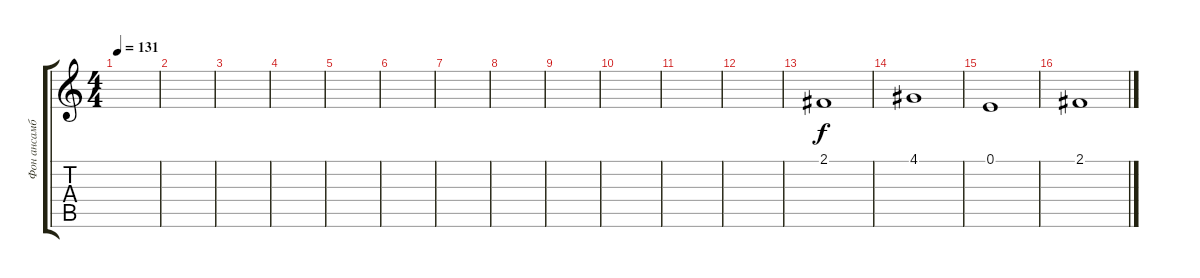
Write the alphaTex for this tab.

\track ("Фон ансамбля" "Фон ансамб") {instrument stringensemble1}
\staff {score tabs}
\tuning (E4 B3 G3 D3 A2 E2) {hide}
\ts (4 4)
\tempo 131
\clef g2
\ks c
|
|
|
|
|
|
|
|
|
|
|
|
2.1.1 |
4.1.1 |
0.1.1 |
2.1.1
